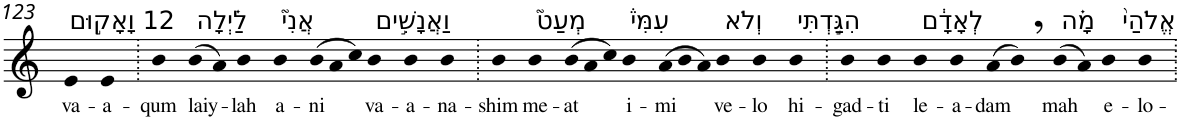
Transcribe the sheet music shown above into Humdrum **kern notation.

**kern	**text
*part1	*part1
*staff1	*staff1
*I"Piano	*
*I'Pno	*
!!LO:PB:g=z
*clefG2	*
*k[]	*
=123	=123
!LO:TX:a:t=12 וָאָק֣וּם	!
!	!LO:LY:b
4e	va-
!	!LO:LY:b
4e	-a-
=124.	=124.
!	!LO:LY:b
4b	-qum
!LO:TX:a:t=לַ֗יְלָה	!
!	!LO:LY:b
(>8b	laiy-
8a)	.
!	!LO:LY:b
4b	-lah
!LO:TX:a:t=אֲנִי֮	!
!	!LO:LY:b
4b	a-
*Xtuplet	*
!	!LO:LY:b
(>12b	-ni
12a	.
12cc)	.
!LO:TX:a:t=וַאֲנָשִׁ֣ים	!
!	!LO:LY:b
4b	va-
!	!LO:LY:b
4b	-a-
!	!LO:LY:b
4b	-na-
=125.	=125.
!	!LO:LY:b
4b	-shim
!LO:TX:a:t=מְעַט֮	!
!	!LO:LY:b
4b	me-
!	!LO:LY:b
(>12b	-at
12a	.
12cc)	.
!LO:TX:a:t=עִמִּי֒	!
!	!LO:LY:b
4b	i-
!	!LO:LY:b
(>12a	-mi
12b	.
12a)	.
!LO:TX:a:t=וְלֹא	!
!	!LO:LY:b
4b	ve-
!	!LO:LY:b
4b	-lo
!LO:TX:a:t=הִגַּ֣דְתִּי	!
!	!LO:LY:b
4b	hi-
=126.	=126.
!	!LO:LY:b
4b	-gad-
!	!LO:LY:b
4b	-ti
!LO:TX:a:t=לְאָדָ֔ם	!
!	!LO:LY:b
4b	le-
!	!LO:LY:b
4b	-a-
!	!LO:LY:b
(>8a	-dam
8b,)	.
!LO:TX:a:t=מָ֗ה	!
!	!LO:LY:b
(>8b	mah
8a)	.
!LO:TX:a:t=אֱלֹהַי֙	!
!	!LO:LY:b
4b	e-
!	!LO:LY:b
4b	-lo-
=.	=.
*-	*-
